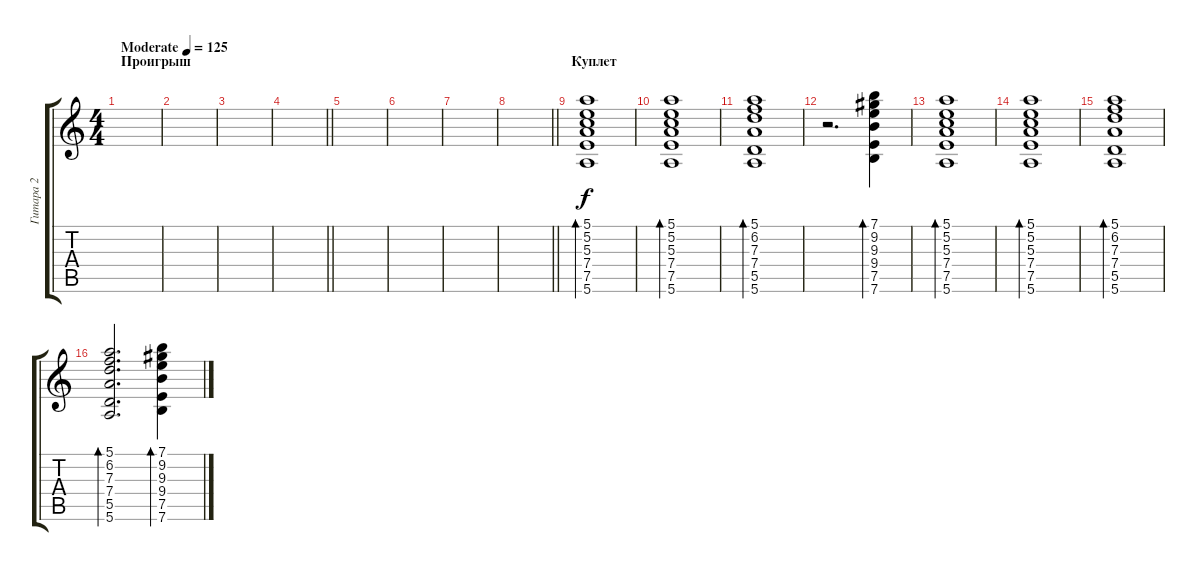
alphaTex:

\track ("Гитара 2" "Гитара 2") {instrument acousticguitarnylon}
\staff {score tabs}
\tuning (E4 B3 G3 D3 A2 E2) {hide}
\ts (4 4)
\section ("" "Проигрыш")
\tempo (125 "Moderate")
\clef g2
\ks c
|
|
|
\barLineRight lightlight
|
|
|
|
\barLineRight lightlight
|
\section ("" "Куплет")
(5.1 5.2 5.3 7.4 7.5 5.6).1{bd 60} |
(5.1 5.2 5.3 7.4 7.5 5.6).1{bd 60} |
(5.1 6.2 7.3 7.4 5.5 5.6).1{bd 60} |
r.2{d} (7.1 9.2 9.3 9.4 7.5 7.6).4{bd 60} |
(5.1 5.2 5.3 7.4 7.5 5.6).1{bd 60} |
(5.1 5.2 5.3 7.4 7.5 5.6).1{bd 60} |
(5.1 6.2 7.3 7.4 5.5 5.6).1{bd 60} |
(5.1 6.2 7.3 7.4 5.5 5.6).2{d bd 60} (7.1 9.2 9.3 9.4 7.5 7.6).4{bd 60}
